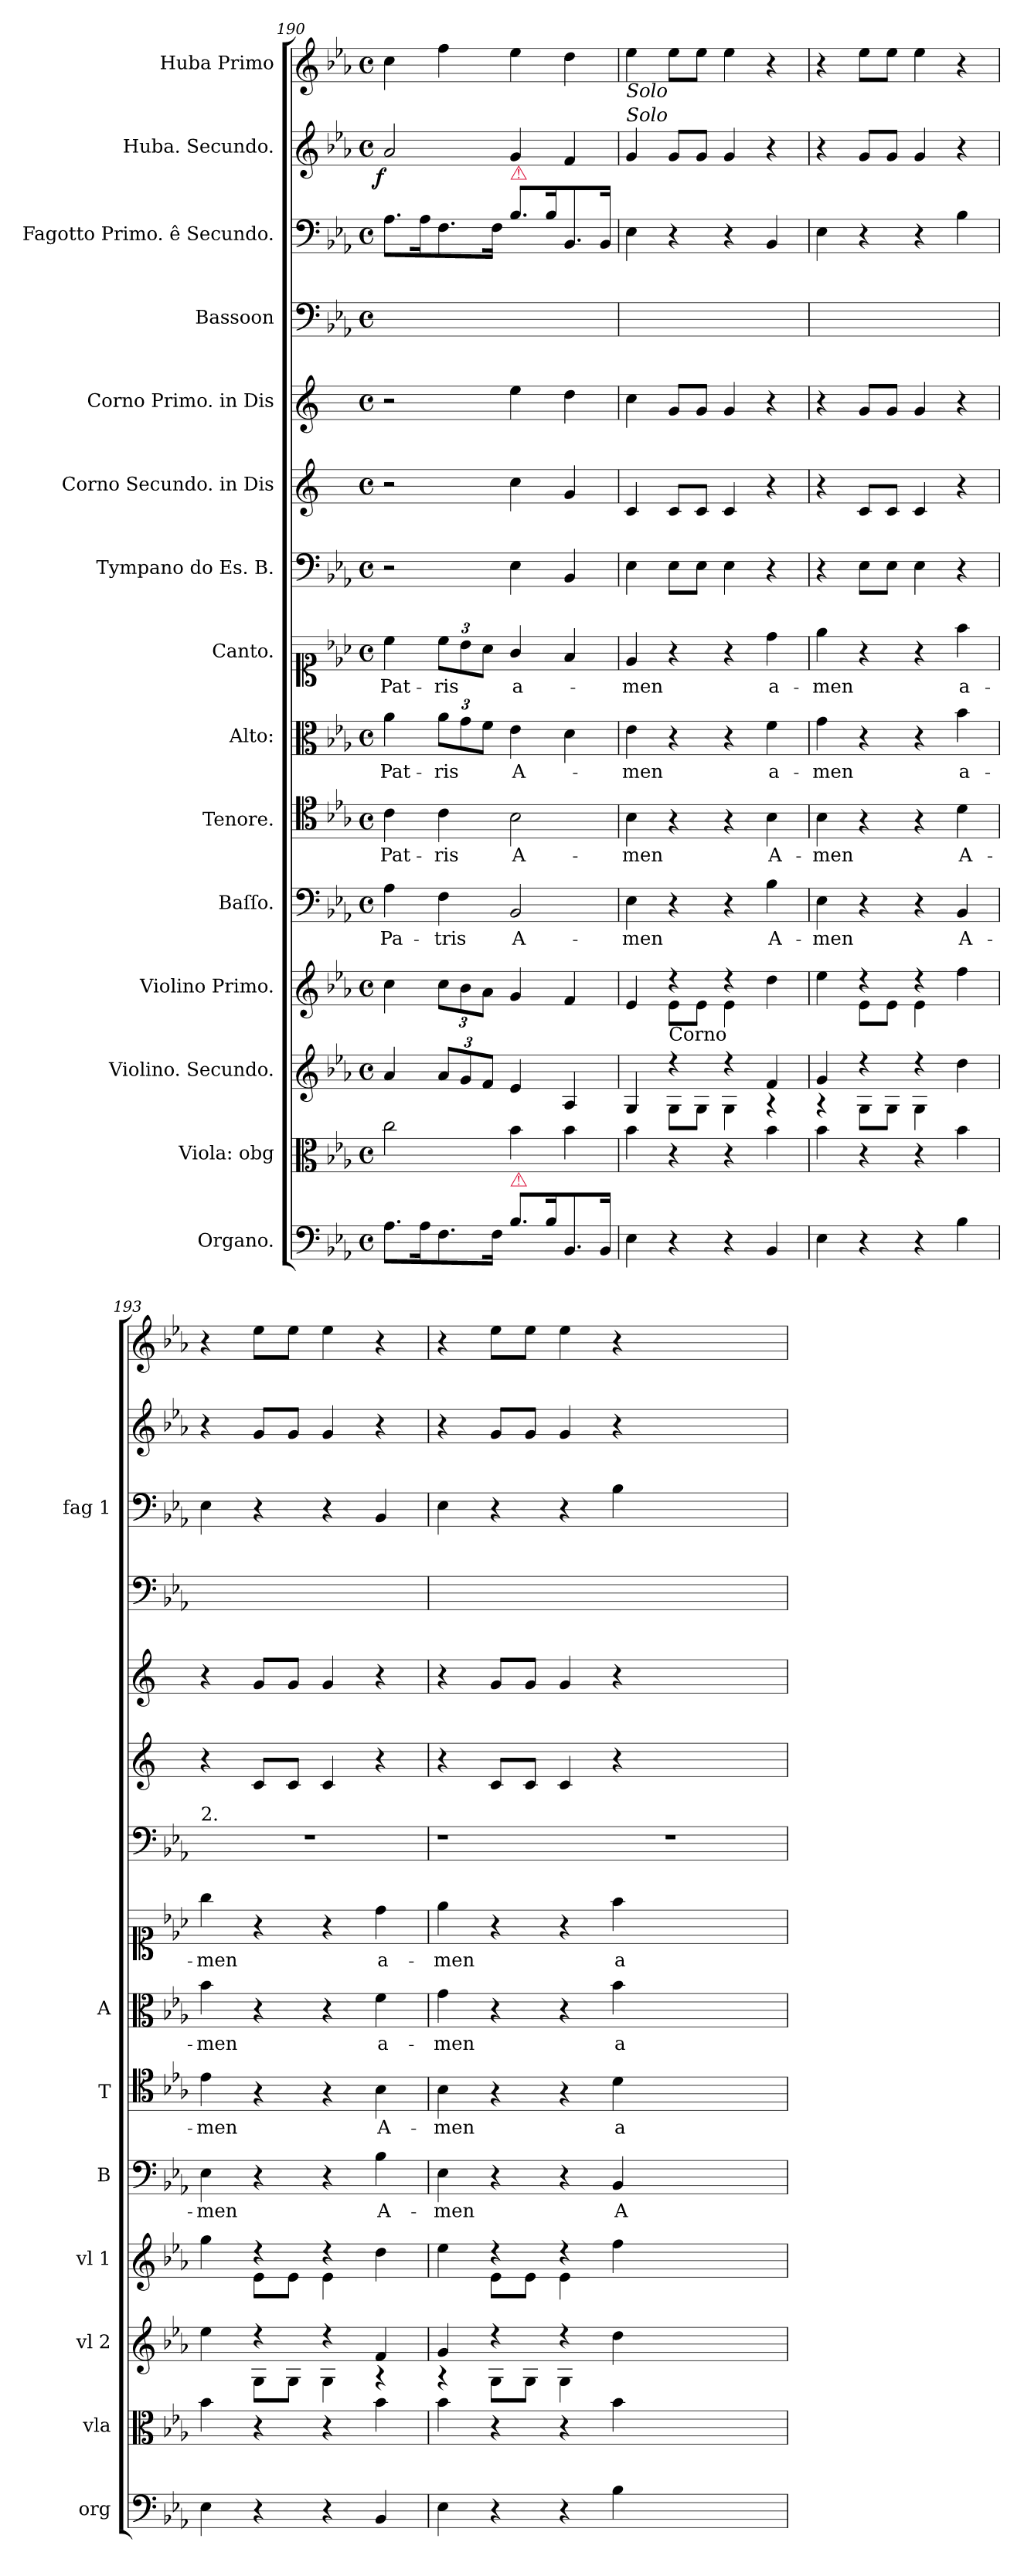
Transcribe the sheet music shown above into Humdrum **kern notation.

**kern	**dynam	**kern	**dynam	**kern	**dynam	**kern	**dynam	**kern	**text	**dynam	**kern	**text	**dynam	**kern	**text	**dynam	**kern	**text	**dynam	**kern	**kern	**dynam	**kern	**dynam	**kern	**kern	**dynam	**kern	**dynam	**kern	**dynam
*part15	*part15	*part14	*part14	*part13	*part13	*part12	*part12	*part11	*part11	*part11	*part10	*part10	*part10	*part9	*part9	*part9	*part8	*part8	*part8	*part7	*part6	*part6	*part5	*part5	*part4	*part3	*part3	*part2	*part2	*part1	*part1
*staff15	*staff15	*staff14	*staff14	*staff13	*staff13	*staff12	*staff12	*staff11	*staff11	*staff11	*staff10	*staff10	*staff10	*staff9	*staff9	*staff9	*staff8	*staff8	*staff8	*staff7	*staff6	*staff6	*staff5	*staff5	*staff4	*staff3	*staff3	*staff2	*staff2	*staff1	*staff1
*I"Organo.	*	*I"Viola: obg	*	*I"Violino. Secundo.	*	*I"Violino Primo.	*	*I"Baſſo.	*	*	*I"Tenore.	*	*	*I"Alto:	*	*	*I"Canto.	*	*	*I"Tympano do Es. B.	*I"Corno Secundo. in Dis	*	*I"Corno Primo. in Dis	*	*I"Bassoon	*I"Fagotto Primo. ê Secundo.	*	*I"Huba. Secundo.	*	*I"Huba Primo	*
*I'org	*	*I'vla	*	*I'vl 2	*	*I'vl 1	*	*I'B	*	*	*I'T	*	*	*I'A	*	*	*	*	*	*	*	*	*	*	*	*I'fag 1	*	*	*	*	*
*clefF4	*	*clefC3	*	*clefG2	*	*clefG2	*	*clefF4	*	*	*clefC4	*	*	*clefC3	*	*	*clefC1	*	*	*clefF4	*clefG2	*	*clefG2	*	*clefF4	*clefF4	*	*clefG2	*	*clefG2	*
*	*	*	*	*	*	*	*	*	*	*	*	*	*	*	*	*	*	*	*	*	*ITrd5c9	*	*ITrd5c9	*	*	*	*	*	*	*	*
*k[b-e-a-]	*	*k[b-e-a-]	*	*k[b-e-a-]	*	*k[b-e-a-]	*	*k[b-e-a-]	*	*	*k[b-e-a-]	*	*	*k[b-e-a-]	*	*	*k[b-e-a-]	*	*	*k[b-e-a-]	*k[b-e-a-]	*	*k[b-e-a-]	*	*k[b-e-a-]	*k[b-e-a-]	*	*k[b-e-a-]	*	*k[b-e-a-]	*
*E-:	*	*E-:	*	*E-:	*	*E-:	*	*E-:	*	*	*	*	*	*E-:	*	*	*E-:	*	*	*	*E-:	*	*E-:	*	*	*	*	*E-:	*	*E-:	*
*M4/4	*	*M4/4	*	*M4/4	*	*M4/4	*	*M4/4	*	*	*M4/4	*	*	*M4/4	*	*	*M4/4	*	*	*M4/4	*M4/4	*	*M4/4	*	*M4/4	*M4/4	*	*M4/4	*	*M4/4	*
*met(c)	*	*met(c)	*	*met(c)	*	*met(c)	*	*met(c)	*	*	*met(c)	*	*	*met(c)	*	*	*met(c)	*	*	*met(c)	*met(c)	*	*met(c)	*	*met(c)	*met(c)	*	*met(c)	*	*met(c)	*
=190	=190	=190	=190	=190	=190	=190	=190	=190	=190	=190	=190	=190	=190	=190	=190	=190	=190	=190	=190	=190	=190	=190	=190	=190	=190	=190	=190	=190	=190	=190	=190
!	!LO:DY:b	!	!LO:DY:b	!	!LO:DY:b	!	!LO:DY:b	!	!	!LO:DY:b	!	!	!LO:DY:a	!	!	!LO:DY:b	!	!	!LO:DY:b	!	!	!	!	!	!	!	!LO:DY:b	!	!LO:DY:b:rj	!	!LO:DY:b:rj
8.A-\L	fort	2cc\	fort	4a-/	forto	4cc\	forto	4A-\	Pa-	fort	4c\	Pat-	fort	4a-\	Pat-	fort	4cc\	Pat-	fort	2r	2r	.	2r	.	8.A-\Lyy	8.A-\L	fort	2a-/	f	4cc\	for
16A-\K	.	.	.	.	.	.	.	.	.	.	.	.	.	.	.	.	.	.	.	.	.	.	.	.	16A-\Kyy	16A-\K	.	.	.	.	.
8.F\	.	.	.	12a-/L	.	12cc\L	.	4F\	-tris	.	4c\	-ris	.	12a-\L	-ris	.	12cc\L	-ris	.	.	.	.	.	.	8.F\yy	8.F\	.	.	.	4ff\	.
.	.	.	.	12g/	.	12b-\	.	.	.	.	.	.	.	12g\	.	.	12b-\	.	.	.	.	.	.	.	.	.	.	.	.	.	.
.	.	.	.	12f/J	.	12a-\J	.	.	.	.	.	.	.	12f\J	.	.	12a-\J	.	.	.	.	.	.	.	.	.	.	.	.	.	.
16F\Jk	.	.	.	.	.	.	.	.	.	.	.	.	.	.	.	.	.	.	.	.	.	.	.	.	16F\Jkyy	16F\Jk	.	.	.	.	.
!	!	!	!	!	!	!	!	!	!	!	!	!	!	!	!	!	!	!	!	!	!	!	!	!	!	!LO:TX:a:color=crimson:t=⚠	!	!	!	!	!
!LO:TX:a:color=crimson:t=⚠	!	!	!	!	!	!	!	!	!	!	!	!	!	!	!	!	!	!	!	!	!	!	!	!	!	!	!	!	!	!	!
!	!	!	!	!	!	!	!	!	!	!	!	!	!	!	!	!	!	!	!	!	!	!LO:DY:b:rj	!	!LO:DY:b:rj	!	!	!	!	!	!	!
8.B-\L	.	4b-\	.	4e-/	.	4g/	.	2BB-/	A-	.	2B-\	A-	.	4e-\	A-	.	4g/	a-	.	4E-\	4e-\	fort	4g\	pia	8.B-\Lyy	8.B-\L	.	4g/	.	4ee-\	.
16B-\K	.	.	.	.	.	.	.	.	.	.	.	.	.	.	.	.	.	.	.	.	.	.	.	.	16B-\Kyy	16B-\K	.	.	.	.	.
8.BB-/	.	4b-\	.	4A-/	.	4f/	.	.	.	.	.	.	.	4d\	.	.	4f/	.	.	4BB-/	4B-/	.	4f\	.	8.BB-/yy	8.BB-/	.	4f/	.	4dd\	.
16BB-/Jk	.	.	.	.	.	.	.	.	.	.	.	.	.	.	.	.	.	.	.	.	.	.	.	.	16BB-/Jkyy	16BB-/Jk	.	.	.	.	.
=191	=191	=191	=191	=191	=191	=191	=191	=191	=191	=191	=191	=191	=191	=191	=191	=191	=191	=191	=191	=191	=191	=191	=191	=191	=191	=191	=191	=191	=191	=191	=191
*	*	*	*	*^	*	*^	*	*	*	*	*	*	*	*	*	*	*	*	*	*	*	*	*	*	*	*	*	*	*	*	*
!	!	!	!	!	!	!	!	!	!	!	!	!	!	!	!	!	!	!	!	!	!	!	!	!	!	!	!	!	!	!	!	!LO:TX:b:i:t=Solo	!
!	!	!	!	!	!	!	!	!	!	!	!	!	!	!	!	!	!	!	!	!	!	!	!	!	!	!	!	!	!	!LO:TX:a:i:t=Solo	!	!	!
4E-\	.	4b-\	.	4G/	4ryy	.	4e-/	4ryy	.	4E-\	-men	.	4B-\	-men	.	4e-\	-men	.	4e-/	-men	.	4E-\	4E-/	.	4e-\	.	4E-\yy	4E-\	.	4g/	.	4ee-\	.
!	!	!	!	!	!	!	!LO:TX:b:t=Corno	!	!	!	!	!	!	!	!	!	!	!	!	!	!	!	!	!	!	!	!	!	!	!	!	!	!
4r	.	4r	.	4r	8G!\L	.	4r	8e-!\L	.	4r	.	.	4r	.	.	4r	.	.	4r	.	.	8E-\L	8E-/L	.	8B-/L	.	4ryy	4r	.	8g/L	.	8ee-\L	.
.	.	.	.	.	8G!\J	.	.	8e-!\J	.	.	.	.	.	.	.	.	.	.	.	.	.	8E-\J	8E-/J	.	8B-/J	.	.	.	.	8g/J	.	8ee-\J	.
4r	.	4r	.	4r	4G!\	.	4r	4e-!\	.	4r	.	.	4r	.	.	4r	.	.	4r	.	.	4E-\	4E-/	.	4B-/	.	4ryy	4r	.	4g/	.	4ee-\	.
!	!	!	!	!	!	!	!	!	!	!	!LO:LY:i	!	!	!LO:LY:i	!	!	!LO:LY:i	!	!	!	!	!	!	!	!	!	!	!	!	!	!	!	!
4BB-/	.	4b-\	.	4f/	4r	.	4dd\	4ryy	.	4B-\	A-	.	4B-\	A-	.	4f\	a-	.	4dd\	a-	.	4r	4r	.	4r	.	4BB-/yy	4BB-/	.	4r	.	4r	.
=192	=192	=192	=192	=192	=192	=192	=192	=192	=192	=192	=192	=192	=192	=192	=192	=192	=192	=192	=192	=192	=192	=192	=192	=192	=192	=192	=192	=192	=192	=192	=192	=192	=192
!	!	!	!	!	!	!	!	!	!	!	!LO:LY:i	!	!	!LO:LY:i	!	!	!LO:LY:i	!	!	!	!	!	!	!	!	!	!	!	!	!	!	!	!
4E-\	.	4b-\	.	4g/	4r	.	4ee-\	4ryy	.	4E-\	-men	.	4B-\	-men	.	4g\	-men	.	4ee-\	-men	.	4r	4r	.	4r	.	4E-\yy	4E-\	.	4r	.	4r	.
4r	.	4r	.	4r	8G!\L	.	4rdd	8e-!\L	.	4r	.	.	4r	.	.	4r	.	.	4r	.	.	8E-\L	8E-/L	.	8B-/L	.	4ryy	4r	.	8g/L	.	8ee-\L	.
.	.	.	.	.	8G!\J	.	.	8e-!\J	.	.	.	.	.	.	.	.	.	.	.	.	.	8E-\J	8E-/J	.	8B-/J	.	.	.	.	8g/J	.	8ee-\J	.
4r	.	4r	.	4r	4G!\	.	4rdd	4e-!\	.	4r	.	.	4r	.	.	4r	.	.	4r	.	.	4E-\	4E-/	.	4B-/	.	4ryy	4r	.	4g/	.	4ee-\	.
!	!	!	!	!	!	!	!	!	!	!	!LO:LY:i	!	!	!LO:LY:i	!	!	!LO:LY:i	!	!	!LO:LY:i	!	!	!	!	!	!	!	!	!	!	!	!	!
4B-\	.	4b-\	.	4dd\	4ryy	.	4ff\	4ryy	.	4BB-/	A-	.	4d\	A-	.	4b-\	a-	.	4ff\	a-	.	4r	4r	.	4r	.	4B-\yy	4B-\	.	4r	.	4r	.
=193	=193	=193	=193	=193	=193	=193	=193	=193	=193	=193	=193	=193	=193	=193	=193	=193	=193	=193	=193	=193	=193	=193	=193	=193	=193	=193	=193	=193	=193	=193	=193	=193	=193
!	!	!	!	!	!	!	!	!	!	!	!	!	!	!	!	!	!	!	!	!	!	!LO:TX:a:t=2.	!	!	!	!	!	!	!	!	!	!	!
!	!	!	!	!	!	!	!	!	!	!	!LO:LY:i	!	!	!LO:LY:i	!	!	!LO:LY:i	!	!	!LO:LY:i	!	!	!	!	!	!	!	!	!	!	!	!	!
4E-\	.	4b-\	.	4ee-\	4ryy	.	4gg\	4ryy	.	4E-\	-men	.	4e-\	-men	.	4b-\	-men	.	4gg\	-men	.	1r	4r	.	4r	.	4E-\yy	4E-\	.	4r	.	4r	.
!	!	!	!	!	!	!	!	!	!	!	!	!	!	!	!	!	!	!	!	!	!	!	!	!LO:DY:b:rj	!	!LO:DY:a	!	!	!	!	!LO:DY:b:rj	!	!LO:DY:b
4r	.	4r	.	4r	8G!\L	.	4rdd	8e-!\L	.	4r	.	.	4r	.	.	4r	.	.	4r	.	.	.	8E-/L	pia	8B-/L	pia	4ryy	4r	.	8g/L	pia	8ee-\L	pia
.	.	.	.	.	8G!\J	.	.	8e-!\J	.	.	.	.	.	.	.	.	.	.	.	.	.	.	8E-/J	.	8B-/J	.	.	.	.	8g/J	.	8ee-\J	.
4r	.	4r	.	4r	4G!\	.	4rdd	4e-!\	.	4r	.	.	4r	.	.	4r	.	.	4r	.	.	.	4E-/	.	4B-/	.	4ryy	4r	.	4g/	.	4ee-\	.
!	!LO:DY:b:rj	!	!LO:DY:b	!	!	!LO:DY:a	!	!	!LO:DY:b	!	!LO:LY:i	!LO:DY:b	!	!LO:LY:i	!LO:DY:a	!	!LO:LY:i	!LO:DY:b	!	!LO:LY:i	!LO:DY:b:rj	!	!	!	!	!	!	!	!LO:DY:b	!	!	!	!
4BB-/	pia	4b-\	pia	4f/	4r	pia	4dd\	4ryy	pia	4B-\	A-	pia	4B-\	A-	pia	4f\	a-	pia	4dd\	a-	pia	.	4r	.	4r	.	4BB-/yy	4BB-/	pia	4r	.	4r	.
=194	=194	=194	=194	=194	=194	=194	=194	=194	=194	=194	=194	=194	=194	=194	=194	=194	=194	=194	=194	=194	=194	=194	=194	=194	=194	=194	=194	=194	=194	=194	=194	=194	=194
!	!	!	!	!	!	!	!	!	!	!	!LO:LY:i	!	!	!LO:LY:i	!	!	!LO:LY:i	!	!	!LO:LY:i	!	!	!	!	!	!	!	!	!	!	!	!	!
4E-\	.	4b-\	.	4g/	4r	.	4ee-\	4ryy	.	4E-\	-men	.	4B-\	-men	.	4g\	-men	.	4ee-\	-men	.	1r	4r	.	4r	.	4E-\yy	4E-\	.	4r	.	4r	.
4r	.	4r	.	4r	8G!\L	.	4rdd	8e-!\L	.	4r	.	.	4r	.	.	4r	.	.	4r	.	.	.	8E-/L	.	8B-/L	.	4ryy	4r	.	8g/L	.	8ee-\L	.
.	.	.	.	.	8G!\J	.	.	8e-!\J	.	.	.	.	.	.	.	.	.	.	.	.	.	.	8E-/J	.	8B-/J	.	.	.	.	8g/J	.	8ee-\J	.
4r	.	4r	.	4r	4G!\	.	4rdd	4e-!\	.	4r	.	.	4r	.	.	4r	.	.	4r	.	.	.	4E-/	.	4B-/	.	4ryy	4r	.	4g/	.	4ee-\	.
!	!	!	!	!	!	!	!	!	!	!	!LO:LY:i	!	!	!	!	!	!	!	!	!LO:LY:i	!	!	!	!	!	!	!	!	!	!	!	!	!
4B-\	.	4b-\	.	4dd\	4ryy	.	4ff\	4ryy	.	4BB-/	A-	.	4d\	a-	.	4b-\	a-	.	4ff\	a-	.	.	4r	.	4r	.	4B-\yy	4B-\	.	4r	.	4r	.
1ryy	.	1ryy	.	1ryy	1ryy	.	1ryy	1ryy	.	1ryy	.	.	1ryy	.	.	1ryy	.	.	1ryy	.	.	1r	1ryy	.	1ryy	.	1ryy	1ryy	.	1ryy	.	1ryy	.
*	*	*	*	*v	*v	*	*	*	*	*	*	*	*	*	*	*	*	*	*	*	*	*	*	*	*	*	*	*	*	*	*	*	*
*	*	*	*	*	*	*v	*v	*	*	*	*	*	*	*	*	*	*	*	*	*	*	*	*	*	*	*	*	*	*	*	*	*
=	=	=	=	=	=	=	=	=	=	=	=	=	=	=	=	=	=	=	=	=	=	=	=	=	=	=	=	=	=	=	=
*-	*-	*-	*-	*-	*-	*-	*-	*-	*-	*-	*-	*-	*-	*-	*-	*-	*-	*-	*-	*-	*-	*-	*-	*-	*-	*-	*-	*-	*-	*-	*-
